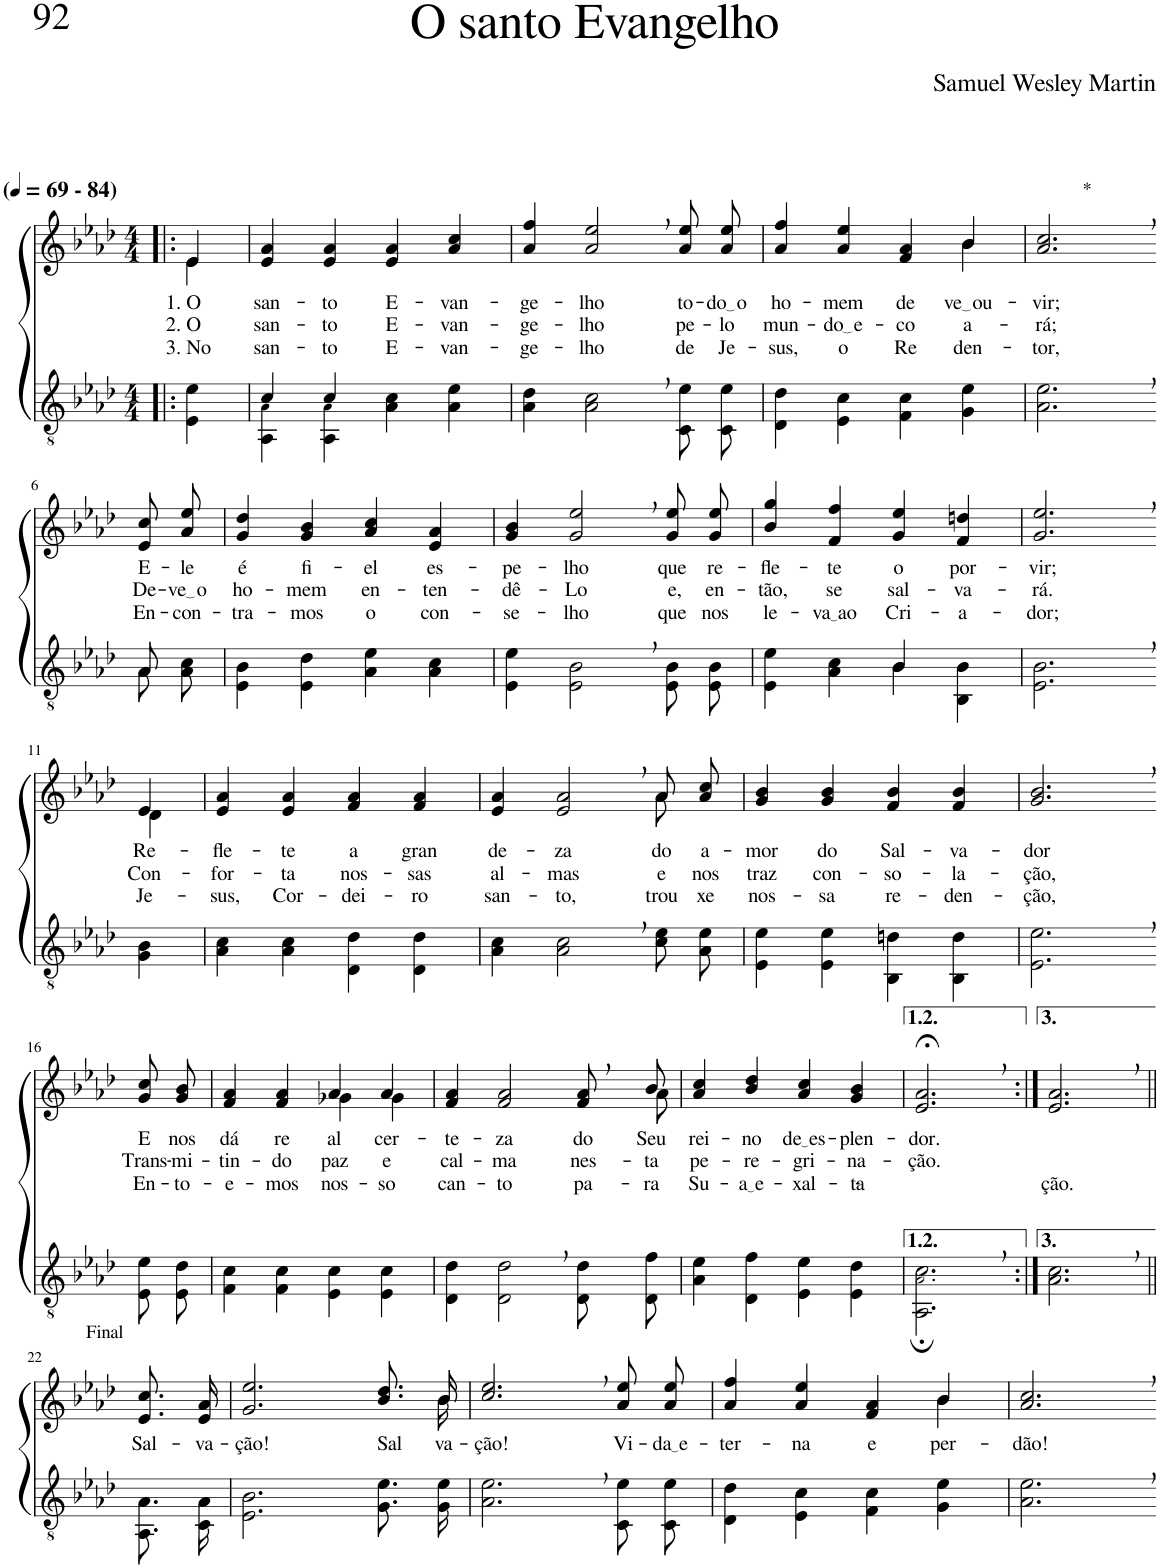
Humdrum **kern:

**kern	**kern	**text	**text	**text
*part2	*part1	*part1	*part1	*part1
*staff2	*staff1	*staff1	*staff1	*staff1
*I"Parte III e IV	*I"Parte I e II	*	*	*
*clefGv2	*clefG2	*	*	*
*Trd3c5	*Trd3c5	*	*	*
*k[b-e-a-d-]	*k[b-e-a-d-]	*	*	*
*M4/4	*M4/4	*	*	*
*MM69	*MM69	*	*	*
=1!|:	=1!|:	=1!|:	=1!|:	=1!|:
!	!LO:TX:a:B:t=(	!	!	!
!	!LO:TX:a:B:t=- 84)	!	!	!
!	!	!LO:LY:b	!LO:LY:b	!LO:LY:b
*	*^	*	*	*
4E-\ 4e-\	4e-\	4e-/	1. O	2. O	3. No
=2	=2	=2	=2	=2	=2
*^	*	*	*	*	*
!	!	!	!	!LO:LY:b	!LO:LY:b	!LO:LY:b
*	*	*v	*v	*	*	*
4c/	4AA-\ 4A-!\	4e-/ 4a-/	san-	san-	san-
!	!	!	!LO:LY:b	!LO:LY:b	!LO:LY:b
4c/	4AA-\ 4A-!\	4e-/ 4a-/	-to	-to	-to
!	!	!	!LO:LY:b	!LO:LY:b	!LO:LY:b
2ryy	4A-\ 4c\	4e-/ 4a-/	E-	E-	E-
!	!	!	!LO:LY:b	!LO:LY:b	!LO:LY:b
.	4A-\ 4e-\	4a-/ 4cc/	-van-	-van-	-van-
=3	=3	=3	=3	=3	=3
!	!	!	!LO:LY:b	!LO:LY:b	!LO:LY:b
*v	*v	*	*	*	*
4A-\ 4d-\	4a-/ 4ff/	-ge-	-ge-	-ge-
!	!	!LO:LY:b	!LO:LY:b	!LO:LY:b
2A-\, 2c\,	2a-/, 2ee-/,	-lho	-lho	-lho
!	!	!LO:LY:b	!LO:LY:b	!LO:LY:b
8C/ 8e-/L	8a-\ 8ee-\L	to-	pe-	de
!	!	!LO:LY:b	!LO:LY:b	!LO:LY:b
8C/ 8e-/J	8a-\ 8ee-\J	do o	-lo	Je-
=4	=4	=4	=4	=4
!	!	!LO:LY:b	!LO:LY:b	!LO:LY:b
*	*^	*	*	*
4D-\ 4d-\	4a-/ 4ff/	2.ryy	ho-	mun-	-sus,
!	!	!	!LO:LY:b	!LO:LY:b	!LO:LY:b
4E-\ 4c\	4a-/ 4ee-/	.	-mem	do e	o
!	!	!	!LO:LY:b	!LO:LY:b	!LO:LY:b
4F\ 4c\	4f/ 4a-/	.	de-	-co-	Re-
!	!	!	!LO:LY:b	!LO:LY:b	!LO:LY:b
4G\ 4e-\	4b-/	4b-\	ve ou	-a-	-den-
=5	=5	=5	=5	=5	=5
!	!LO:TX:a:t=*	!	!	!	!
!	!	!	!LO:LY:b	!LO:LY:b	!LO:LY:b
*	*v	*v	*	*	*
2.A-\, 2.e-\,	2.a-/, 2.cc/,	-vir;	-rá;	-tor,
!!LO:LB:g=z
=6-	=6-	=6-	=6-	=6-
*^	*	*	*	*
!	!	!	!LO:LY:b	!LO:LY:b	!LO:LY:b
8A-\L	8A-/	8e-/ 8cc/L	E-	De-	En-
!	!	!	!LO:LY:b	!LO:LY:b	!LO:LY:b
8A-\ 8c\J	8ryy	8a-/ 8ee-/J	-le	ve o	-con-
=7	=7	=7	=7	=7	=7
!	!	!	!LO:LY:b	!LO:LY:b	!LO:LY:b
*v	*v	*	*	*	*
4E-\ 4B-\	4g/ 4dd-/	é	ho-	-tra-
!	!	!LO:LY:b	!LO:LY:b	!LO:LY:b
4E-\ 4d-\	4g/ 4b-/	fi-	-mem	-mos
!	!	!LO:LY:b	!LO:LY:b	!LO:LY:b
4A-\ 4e-\	4a-/ 4cc/	-el	en-	o
!	!	!LO:LY:b	!LO:LY:b	!LO:LY:b
4A-\ 4c\	4e-/ 4a-/	es-	-ten-	con-
=8	=8	=8	=8	=8
!	!	!LO:LY:b	!LO:LY:b	!LO:LY:b
4E-\ 4e-\	4g/ 4b-/	-pe-	-dê-	-se-
!	!	!LO:LY:b	!LO:LY:b	!LO:LY:b
2E-\, 2B-\,	2g/, 2ee-/,	-lho	-Lo	-lho
!	!	!LO:LY:b	!LO:LY:b	!LO:LY:b
8E-/ 8B-/L	8g\ 8ee-\L	que	e,	que
!	!	!LO:LY:b	!LO:LY:b	!LO:LY:b
8E-/ 8B-/J	8g\ 8ee-\J	re-	en-	nos
=9	=9	=9	=9	=9
*^	*	*	*	*
!	!	!	!LO:LY:b	!LO:LY:b	!LO:LY:b
2ryy	4E-\ 4e-\	4b-/ 4gg/	-fle-	-tão,	le-
!	!	!	!LO:LY:b	!LO:LY:b	!LO:LY:b
.	4A-\ 4c\	4f/ 4ff/	-te	se	va ao
!	!	!	!LO:LY:b	!LO:LY:b	!LO:LY:b
4B-/	4B-\	4g/ 4ee-/	o	sal-	Cri-
!	!	!	!LO:LY:b	!LO:LY:b	!LO:LY:b
4ryy	4BB-\ 4B-\	4f/ 4ddn/	por-	-va-	-a-
=10	=10	=10	=10	=10	=10
!	!	!	!LO:LY:b	!LO:LY:b	!LO:LY:b
*v	*v	*	*	*	*
2.E-\, 2.B-\,	2.g/, 2.ee-/,	-vir;	-rá.	-dor;
!!LO:LB:g=z
=11-	=11-	=11-	=11-	=11-
*	*^	*	*	*
!	!	!	!LO:LY:b	!LO:LY:b	!LO:LY:b
4G\ 4B-\	4e-/	4d-\	Re-	Con-	Je-
=12	=12	=12	=12	=12	=12
!	!	!	!LO:LY:b	!LO:LY:b	!LO:LY:b
*	*v	*v	*	*	*
4A-\ 4c\	4e-/ 4a-/	-fle-	-for-	-sus,
!	!	!LO:LY:b	!LO:LY:b	!LO:LY:b
4A-\ 4c\	4e-/ 4a-/	-te	-ta	Cor-
!	!	!LO:LY:b	!LO:LY:b	!LO:LY:b
4D-\ 4d-\	4f/ 4a-/	a	nos-	-dei-
!	!	!LO:LY:b	!LO:LY:b	!LO:LY:b
4D-\ 4d-\	4f/ 4a-/	gran-	-sas	-ro
=13	=13	=13	=13	=13
*	*^	*	*	*
!	!	!	!LO:LY:b	!LO:LY:b	!LO:LY:b
4A-\ 4c\	2.ryy	4e-/ 4a-/	-de-	al-	san-
!	!	!	!LO:LY:b	!LO:LY:b	!LO:LY:b
2A-\, 2c\,	.	2e-/ 2a-/	-za	-mas	-to,
!	!	!	!LO:LY:b	!LO:LY:b	!LO:LY:b
8c\ 8e-\L	8a-\	8a-\L	do	e	trou-
!	!	!	!LO:LY:b	!LO:LY:b	!LO:LY:b
8A-\ 8e-\J	8ryy	8a-\ 8cc\J	a-	nos	-xe
=14	=14	=14	=14	=14	=14
!	!	!	!LO:LY:b	!LO:LY:b	!LO:LY:b
*	*v	*v	*	*	*
4E-\ 4e-\	4g/ 4b-/	-mor	traz	nos-
!	!	!LO:LY:b	!LO:LY:b	!LO:LY:b
4E-\ 4e-\	4g/ 4b-/	do	con-	-sa
!	!	!LO:LY:b	!LO:LY:b	!LO:LY:b
4BB-\ 4dn\	4f/ 4b-/	Sal-	-so-	re-
!	!	!LO:LY:b	!LO:LY:b	!LO:LY:b
4BB-\ 4d\	4f/ 4b-/	-va-	-la-	-den-
=15	=15	=15	=15	=15
!	!	!LO:LY:b	!LO:LY:b	!LO:LY:b
2.E-\, 2.e-\,	2.g/, 2.b-/,	-dor	-ção,	-ção,
!!LO:LB:g=z
=16-	=16-	=16-	=16-	=16-
!	!	!LO:LY:b	!LO:LY:b	!LO:LY:b
8E-/ 8e-/L	8g/ 8cc/L	E	Trans-	En-
!	!	!LO:LY:b	!LO:LY:b	!LO:LY:b
8E-/ 8d-/J	8g/ 8b-/J	nos	-mi-	-to-
=17	=17	=17	=17	=17
!	!	!LO:LY:b	!LO:LY:b	!LO:LY:b
*	*^	*	*	*
4F\ 4c\	4f/ 4a-/	2ryy	dá	-tin-	-e-
!	!	!	!LO:LY:b	!LO:LY:b	!LO:LY:b
4F\ 4c\	4f/ 4a-/	.	re-	-do	-mos
!	!	!	!LO:LY:b	!LO:LY:b	!LO:LY:b
4E-\ 4c\	4a-/	4g-X\	-al	paz	nos-
!	!	!	!LO:LY:b	!LO:LY:b	!LO:LY:b
4E-\ 4c\	4a-/	4g-\	cer-	e	-so
=18	=18	=18	=18	=18	=18
!	!	!	!LO:LY:b	!LO:LY:b	!LO:LY:b
4D-\ 4d-\	2..ryy	4f/ 4a-/	-te-	cal-	can-
!	!	!	!LO:LY:b	!LO:LY:b	!LO:LY:b
2D-\, 2d-\,	.	2f/ 2a-/	-za	-ma	-to
!	!	!	!LO:LY:b	!LO:LY:b	!LO:LY:b
8D-/ 8d-/L	.	8f/ 8a-/L	do	nes-	pa-
!	!	!	!LO:LY:b	!LO:LY:b	!LO:LY:b
8D-/ 8f/J	8a-\	8b-/J	Seu	-ta	-ra
=19	=19	=19	=19	=19	=19
!	!	!	!LO:LY:b	!LO:LY:b	!LO:LY:b
*	*v	*v	*	*	*
4A-\ 4e-\	4a-/ 4cc/	rei-	pe-	Su-
!	!	!LO:LY:b	!LO:LY:b	!LO:LY:b
4D-\ 4f\	4b-/ 4dd-/	-no	-re-	a e
!	!	!LO:LY:b	!LO:LY:b	!LO:LY:b
4E-\ 4e-\	4a-/ 4cc/	de es	-gri-	-xal-
!	!	!LO:LY:b	!LO:LY:b	!LO:LY:b
4E-\ 4d-\	4g/ 4b-/	-plen-	-na-	-ta-
=20	=20	=20	=20	=20
!	!	!LO:LY:b	!LO:LY:b	!
2.AA-\;, 2.A-!\;, 2.c\;,	2.e-/;<, 2.a-/;<,	-dor.	-ção.	.
=21:|!	=21:|!	=21:|!	=21:|!	=21:|!
!	!	!	!	!LO:LY:b
2.A-\, 2.c\,	2.e-/, 2.a-/,	.	.	-ção.
!!LO:LB:g=z
=22||	=22||	=22||	=22||	=22||
!	!LO:TX:a:t=Final	!	!	!
!	!	!LO:LY:b	!	!
8.AA-/ 8.A-/L	8.e-/ 8.cc/L	Sal-	.	.
!	!	!LO:LY:b	!	!
16C/ 16A-/Jk	16e-/ 16a-/Jk	-va-	.	.
=23	=23	=23	=23	=23
!	!	!LO:LY:b	!	!
*	*^	*	*	*
2.E-\ 2.B-\	2.g/ 2.ee-/	2...ryy	-ção!	.	.
!	!	!	!LO:LY:b	!	!
8.G\ 8.e-\L	8.b-\ 8.dd-\L	.	Sal-	.	.
!	!	!	!LO:LY:b	!	!
16G\ 16e-\Jk	16b-\Jk	16b-\	-va-	.	.
=24	=24	=24	=24	=24	=24
!	!	!	!LO:LY:b	!	!
*	*v	*v	*	*	*
2.A-\, 2.e-\,	2.cc/, 2.ee-/,	-ção!	.	.
!	!	!LO:LY:b	!	!
8C/ 8e-/L	8a-\ 8ee-\L	Vi-	.	.
!	!	!LO:LY:b	!	!
8C/ 8e-/J	8a-\ 8ee-\J	da e	.	.
=25	=25	=25	=25	=25
!	!	!LO:LY:b	!	!
*	*^	*	*	*
4D-\ 4d-\	4a-/ 4ff/	2.ryy	-ter-	.	.
!	!	!	!LO:LY:b	!	!
4E-\ 4c\	4a-/ 4ee-/	.	-na	.	.
!	!	!	!LO:LY:b	!	!
4F\ 4c\	4f/ 4a-/	.	e	.	.
!	!	!	!LO:LY:b	!	!
4G\ 4e-\	4b-/	4b-\	per-	.	.
=26	=26	=26	=26	=26	=26
!	!	!	!LO:LY:b	!	!
*	*v	*v	*	*	*
2.A-\, 2.e-\,	2.a-/, 2.cc/,	-dão!	.	.
=-	=-	=-	=-	=-
*-	*-	*-	*-	*-
